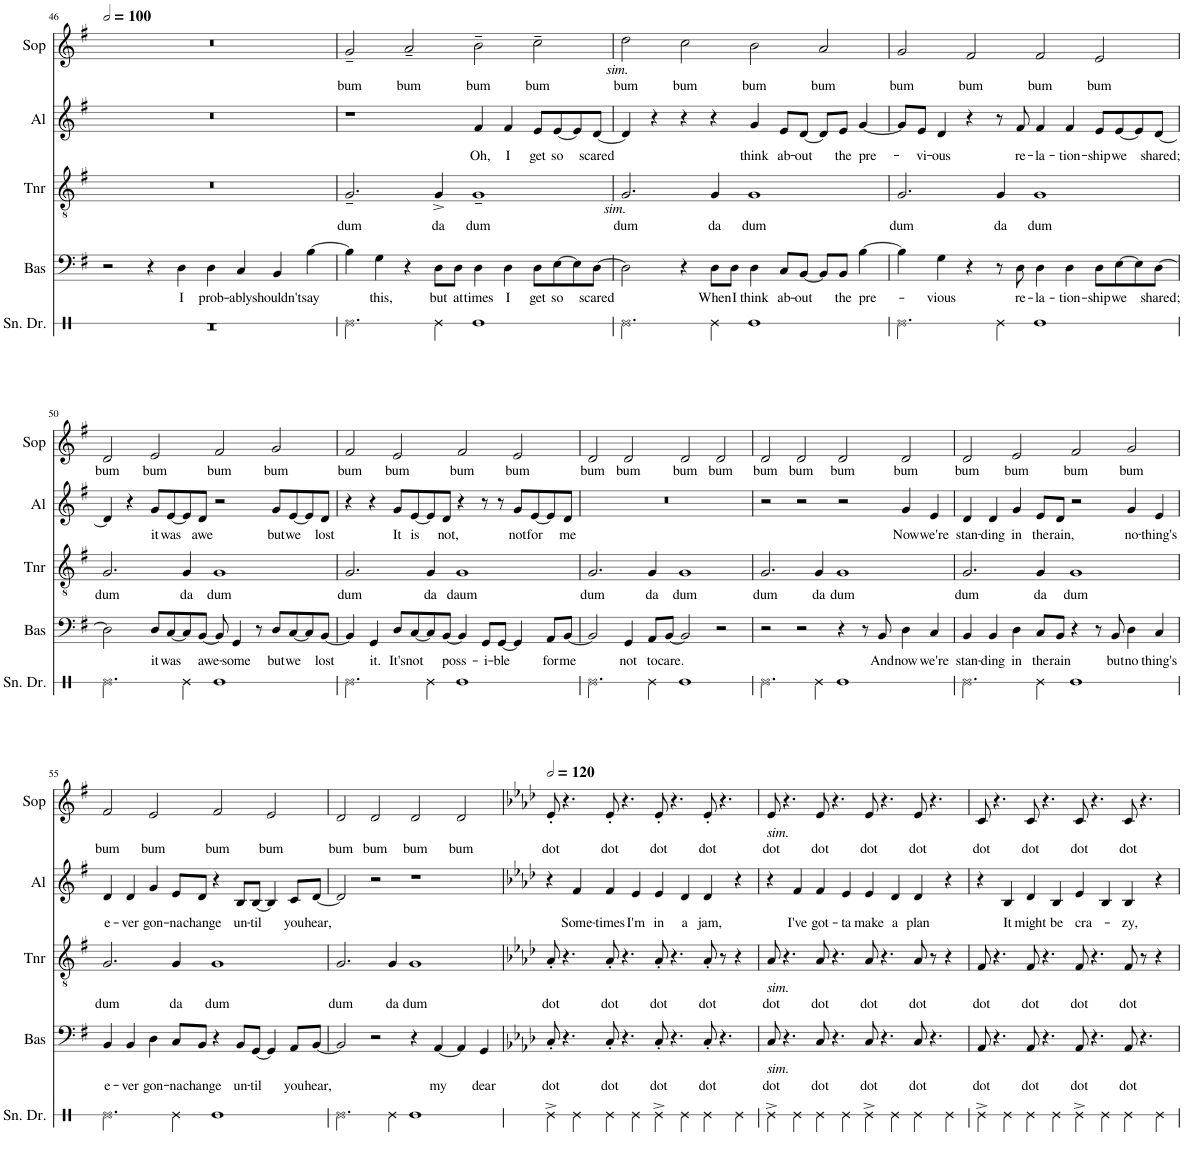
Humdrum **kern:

**kern	**kern	**text	**kern	**text	**kern	**text	**kern	**text
*part5	*part4	*part4	*part3	*part3	*part2	*part2	*part1	*part1
*staff5	*staff4	*staff4	*staff3	*staff3	*staff2	*staff2	*staff1	*staff1
*I"Snare Drum	*I"Bass	*	*I"Tenor	*	*I"Alto	*	*I"Soprano	*
*I'Sn. Dr.	*I'Bas	*	*I'Tnr	*	*I'Al	*	*I'Sop	*
!!LO:PB:g=z
*clefX	*clefF4	*	*clefGv2	*	*clefG2	*	*clefG2	*
*k[]	*k[f#]	*	*k[f#]	*	*k[f#]	*	*k[f#]	*
*M4/2	*M4/2	*	*M4/2	*	*M4/2	*	*M4/2	*
*MM200	*MM200	*	*MM200	*	*MM200	*	*MM200	*
=46	=46	=46	=46	=46	=46	=46	=46	=46
0r	2r	.	0r	.	0r	.	0r	.
.	4r	.	.	.	.	.	.	.
!	!	!LO:LY:b	!	!	!	!	!	!
.	4D\	I	.	.	.	.	.	.
!	!	!LO:LY:b	!	!	!	!	!	!
.	4D\	prob-	.	.	.	.	.	.
!	!	!LO:LY:b	!	!	!	!	!	!
.	4C/	-ably	.	.	.	.	.	.
!	!	!LO:LY:b	!	!	!	!	!	!
.	4BB/	shouldn't	.	.	.	.	.	.
!	!	!LO:LY:b	!	!	!	!	!	!
.	[4B\	say	.	.	.	.	.	.
=47	=47	=47	=47	=47	=47	=47	=47	=47
!	!	!	!	!LO:LY:b	!	!	!	!LO:LY:b
2.Re\	4B\]	.	2.G~/	dum	1r	.	2g~/	bum
!	!	!LO:LY:b	!	!	!	!	!	!
.	4G\	this,	.	.	.	.	.	.
!	!	!	!	!	!	!	!	!LO:LY:b
.	4r	.	.	.	.	.	2a~/	bum
!	!	!LO:LY:b	!	!LO:LY:b	!	!	!	!
4Re\	8D\L	but	4G^/	da	.	.	.	.
!	!	!LO:LY:b	!	!	!	!	!	!
.	8D\J	at	.	.	.	.	.	.
!	!	!LO:LY:b	!	!LO:LY:b	!	!LO:LY:b	!	!LO:LY:b
1Re	4D\	times	1G~	dum	4f#/	Oh,	2b~\	bum
!	!	!LO:LY:b	!	!	!	!LO:LY:b	!	!
.	4D\	I	.	.	4f#/	I	.	.
!	!	!LO:LY:b	!	!	!	!LO:LY:b	!	!LO:LY:b
.	8D\L	get	.	.	8e/L	get	2cc~\	bum
!	!	!LO:LY:b	!	!	!	!LO:LY:b	!	!
.	[8E\	so	.	.	[8e/	so	.	.
.	8E\]	.	.	.	8e/]	.	.	.
!	!	!LO:LY:b	!	!	!	!LO:LY:b	!	!
.	[8D\J	scared	.	.	[8d/J	scared	.	.
=48	=48	=48	=48	=48	=48	=48	=48	=48
!	!	!	!	!	!	!	!LO:TX:b:i:t=sim.	!
!	!	!	!LO:TX:b:i:t=sim.	!	!	!	!	!
!	!	!	!	!LO:LY:b	!	!	!	!LO:LY:b
2.Re\	2D\]	.	2.G/	dum	4d/]	.	2dd\	bum
.	.	.	.	.	4r	.	.	.
!	!	!	!	!	!	!	!	!LO:LY:b
.	4r	.	.	.	4r	.	2cc\	bum
!	!	!LO:LY:b	!	!LO:LY:b	!	!	!	!
4Re\	8D\L	When	4G/	da	4r	.	.	.
!	!	!LO:LY:b	!	!	!	!	!	!
.	8D\J	I	.	.	.	.	.	.
!	!	!LO:LY:b	!	!LO:LY:b	!	!LO:LY:b	!	!LO:LY:b
1Re	4D\	think	1G	dum	4g/	think	2b\	bum
!	!	!LO:LY:b	!	!	!	!LO:LY:b	!	!
.	8C/L	ab-	.	.	8e/L	ab-	.	.
!	!	!LO:LY:b	!	!	!	!LO:LY:b	!	!
.	[8BB/J	-out	.	.	[8d/J	-out	.	.
!	!	!	!	!	!	!	!	!LO:LY:b
.	8BB/L]	.	.	.	8d/L]	.	2a/	bum
!	!	!LO:LY:b	!	!	!	!LO:LY:b	!	!
.	8BB/J	the	.	.	8e/J	the	.	.
!	!	!LO:LY:b	!	!	!	!LO:LY:b	!	!
.	[4B\	pre-	.	.	[4g/	pre-	.	.
=49	=49	=49	=49	=49	=49	=49	=49	=49
!	!	!	!	!LO:LY:b	!	!	!	!LO:LY:b
2.Re\	4B\]	.	2.G/	dum	8g/L]	.	2g/	bum
!	!	!	!	!	!	!LO:LY:b	!	!
.	.	.	.	.	8e/J	-vi-	.	.
!	!	!LO:LY:b	!	!	!	!LO:LY:b	!	!
.	4G\	-vious	.	.	4d/	-ous	.	.
!	!	!	!	!	!	!	!	!LO:LY:b
.	4r	.	.	.	4r	.	2f#/	bum
!	!	!	!	!LO:LY:b	!	!	!	!
4Re\	8r	.	4G/	da	8r	.	.	.
!	!	!LO:LY:b	!	!	!	!LO:LY:b	!	!
.	8D\	re-	.	.	8f#/	re-	.	.
!	!	!LO:LY:b	!	!LO:LY:b	!	!LO:LY:b	!	!LO:LY:b
1Re	4D\	-la-	1G	dum	4f#/	-la-	2f#/	bum
!	!	!LO:LY:b	!	!	!	!LO:LY:b	!	!
.	4D\	-tion-	.	.	4f#/	-tion-	.	.
!	!	!LO:LY:b	!	!	!	!LO:LY:b	!	!LO:LY:b
.	8D\L	-ship	.	.	8e/L	-ship	2e/	bum
!	!	!LO:LY:b	!	!	!	!LO:LY:b	!	!
.	[8E\	we	.	.	[8e/	we	.	.
.	8E\]	.	.	.	8e/]	.	.	.
!	!	!LO:LY:b	!	!	!	!LO:LY:b	!	!
.	[8D\J	shared;	.	.	[8d/J	shared;	.	.
!!LO:LB:g=z
=50	=50	=50	=50	=50	=50	=50	=50	=50
!	!	!	!	!LO:LY:b	!	!	!	!LO:LY:b
2.Re\	2D\]	.	2.G/	dum	4d/]	.	2d/	bum
.	.	.	.	.	4r	.	.	.
!	!	!LO:LY:b	!	!	!	!LO:LY:b	!	!LO:LY:b
.	8D/L	it	.	.	8g/L	it	2e/	bum
!	!	!LO:LY:b	!	!	!	!LO:LY:b	!	!
.	[8C/	was	.	.	[8e/	was	.	.
!	!	!	!	!LO:LY:b	!	!	!	!
4Re\	8C/]	.	4G/	da	8e/]	.	.	.
!	!	!LO:LY:b	!	!	!	!LO:LY:b	!	!
.	[8BB/J	awe-	.	.	8d/J	awe	.	.
!	!	!	!	!LO:LY:b	!	!	!	!LO:LY:b
1Re	8BB/]	.	1G	dum	2r	.	2f#/	bum
!	!	!LO:LY:b	!	!	!	!	!	!
.	4GG/	-some	.	.	.	.	.	.
.	8r	.	.	.	.	.	.	.
!	!	!LO:LY:b	!	!	!	!LO:LY:b	!	!LO:LY:b
.	8D/L	but	.	.	8g/L	but	2g/	bum
!	!	!LO:LY:b	!	!	!	!LO:LY:b	!	!
.	[8C/	we	.	.	[8e/	we	.	.
.	8C/]	.	.	.	8e/]	.	.	.
!	!	!LO:LY:b	!	!	!	!LO:LY:b	!	!
.	[8BB/J	lost	.	.	8d/J	lost	.	.
=51	=51	=51	=51	=51	=51	=51	=51	=51
!	!	!	!	!LO:LY:b	!	!	!	!LO:LY:b
2.Re\	4BB/]	.	2.G/	dum	4r	.	2f#/	bum
!	!	!LO:LY:b	!	!	!	!	!	!
.	4GG/	it.	.	.	4r	.	.	.
!	!	!LO:LY:b	!	!	!	!LO:LY:b	!	!LO:LY:b
.	8D/L	It's	.	.	8g/L	It	2e/	bum
!	!	!LO:LY:b	!	!	!	!LO:LY:b	!	!
.	[8C/	not	.	.	[8e/	is	.	.
!	!	!	!	!LO:LY:b	!	!	!	!
4Re\	8C/]	.	4G/	da	8e/]	.	.	.
!	!	!LO:LY:b	!	!	!	!LO:LY:b	!	!
.	[8BB/J	poss-	.	.	8d/J	not,	.	.
!	!	!	!	!LO:LY:b	!	!	!	!LO:LY:b
1Re	4BB/]	.	1G	daum	4r	.	2f#/	bum
!	!	!LO:LY:b	!	!	!	!	!	!
.	8GG/L	-i-	.	.	8r	.	.	.
!	!	!LO:LY:b	!	!	!	!	!	!
.	[8GG/J	-ble	.	.	8r	.	.	.
!	!	!	!	!	!	!LO:LY:b	!	!LO:LY:b
.	4GG/]	.	.	.	8g/L	not	2e/	bum
!	!	!	!	!	!	!LO:LY:b	!	!
.	.	.	.	.	[8e/	for	.	.
!	!	!LO:LY:b	!	!	!	!	!	!
.	8AA/L	for	.	.	8e/]	.	.	.
!	!	!LO:LY:b	!	!	!	!LO:LY:b	!	!
.	[8BB/J	me	.	.	8d/J	me	.	.
=52	=52	=52	=52	=52	=52	=52	=52	=52
!	!	!	!	!LO:LY:b	!	!	!	!LO:LY:b
2.Re\	2BB/]	.	2.G/	dum	0r	.	2d/	bum
!	!	!LO:LY:b	!	!	!	!	!	!LO:LY:b
.	4GG/	not	.	.	.	.	2d/	bum
!	!	!LO:LY:b	!	!LO:LY:b	!	!	!	!
4Re\	8AA/L	to	4G/	da	.	.	.	.
!	!	!LO:LY:b	!	!	!	!	!	!
.	[8BB/J	care.	.	.	.	.	.	.
!	!	!	!	!LO:LY:b	!	!	!	!LO:LY:b
1Re	2BB/]	.	1G	dum	.	.	2d/	bum
!	!	!	!	!	!	!	!	!LO:LY:b
.	2r	.	.	.	.	.	2d/	bum
=53	=53	=53	=53	=53	=53	=53	=53	=53
!	!	!	!	!LO:LY:b	!	!	!	!LO:LY:b
2.Re\	2r	.	2.G/	dum	2r	.	2d/	bum
!	!	!	!	!	!	!	!	!LO:LY:b
.	2r	.	.	.	2r	.	2d/	bum
!	!	!	!	!LO:LY:b	!	!	!	!
4Re\	.	.	4G/	da	.	.	.	.
!	!	!	!	!LO:LY:b	!	!	!	!LO:LY:b
1Re	4r	.	1G	dum	2r	.	2d/	bum
.	8r	.	.	.	.	.	.	.
!	!	!LO:LY:b	!	!	!	!	!	!
.	8BB/	And	.	.	.	.	.	.
!	!	!LO:LY:b	!	!	!	!LO:LY:b	!	!LO:LY:b
.	4D\	now	.	.	4g/	Now	2d/	bum
!	!	!LO:LY:b	!	!	!	!LO:LY:b	!	!
.	4C/	we're	.	.	4e/	we're	.	.
=54	=54	=54	=54	=54	=54	=54	=54	=54
!	!	!LO:LY:b	!	!LO:LY:b	!	!LO:LY:b	!	!LO:LY:b
2.Re\	4BB/	stan-	2.G/	dum	4d/	stan-	2d/	bum
!	!	!LO:LY:b	!	!	!	!LO:LY:b	!	!
.	4BB/	-ding	.	.	4d/	-ding	.	.
!	!	!LO:LY:b	!	!	!	!LO:LY:b	!	!LO:LY:b
.	4D\	in	.	.	4g/	in	2e/	bum
!	!	!LO:LY:b	!	!LO:LY:b	!	!LO:LY:b	!	!
4Re\	8C/L	the	4G/	da	8e/L	the	.	.
!	!	!LO:LY:b	!	!	!	!LO:LY:b	!	!
.	8BB/J	rain	.	.	8d/J	rain,	.	.
!	!	!	!	!LO:LY:b	!	!	!	!LO:LY:b
1Re	4r	.	1G	dum	2r	.	2f#/	bum
.	8r	.	.	.	.	.	.	.
!	!	!LO:LY:b	!	!	!	!	!	!
.	8BB/	but	.	.	.	.	.	.
!	!	!LO:LY:b	!	!	!	!LO:LY:b	!	!LO:LY:b
.	4D\	no	.	.	4g/	no-	2g/	bum
!	!	!LO:LY:b	!	!	!	!LO:LY:b	!	!
.	4C/	thing's	.	.	4e/	-thing's	.	.
!!LO:LB:g=z
=55	=55	=55	=55	=55	=55	=55	=55	=55
!	!	!LO:LY:b	!	!LO:LY:b	!	!LO:LY:b	!	!LO:LY:b
2.Re\	4BB/	e-	2.G/	dum	4d/	e-	2f#/	bum
!	!	!LO:LY:b	!	!	!	!LO:LY:b	!	!
.	4BB/	-ver	.	.	4d/	-ver	.	.
!	!	!LO:LY:b	!	!	!	!LO:LY:b	!	!LO:LY:b
.	4D\	gon-	.	.	4g/	gon-	2e/	bum
!	!	!LO:LY:b	!	!LO:LY:b	!	!LO:LY:b	!	!
4Re\	8C/L	-na	4G/	da	8e/L	-na	.	.
!	!	!LO:LY:b	!	!	!	!LO:LY:b	!	!
.	8BB/J	change	.	.	8d/J	change	.	.
!	!	!	!	!LO:LY:b	!	!	!	!LO:LY:b
1Re	4r	.	1G	dum	4r	.	2f#/	bum
!	!	!LO:LY:b	!	!	!	!LO:LY:b	!	!
.	8BB/L	un-	.	.	8B/L	un-	.	.
!	!	!LO:LY:b	!	!	!	!LO:LY:b	!	!
.	[8GG/J	-til	.	.	[8B/J	-til	.	.
!	!	!	!	!	!	!	!	!LO:LY:b
.	4GG/]	.	.	.	4B/]	.	2e/	bum
!	!	!LO:LY:b	!	!	!	!LO:LY:b	!	!
.	8AA/L	you	.	.	8c/L	you	.	.
!	!	!LO:LY:b	!	!	!	!LO:LY:b	!	!
.	[8BB/J	hear,	.	.	[8d/J	hear,	.	.
=56	=56	=56	=56	=56	=56	=56	=56	=56
!	!	!	!	!LO:LY:b	!	!	!	!LO:LY:b
2.Re\	2BB/]	.	2.G/	dum	2d/]	.	2d/	bum
!	!	!	!	!	!	!	!	!LO:LY:b
.	2r	.	.	.	2r	.	2d/	bum
!	!	!	!	!LO:LY:b	!	!	!	!
4Re\	.	.	4G/	da	.	.	.	.
!	!	!	!	!LO:LY:b	!	!	!	!LO:LY:b
1Re	4r	.	1G	dum	1r	.	2d/	bum
!	!	!LO:LY:b	!	!	!	!	!	!
.	[4AA/	my	.	.	.	.	.	.
!	!	!	!	!	!	!	!	!LO:LY:b
.	4AA/]	.	.	.	.	.	2d/	bum
!	!	!LO:LY:b	!	!	!	!	!	!
.	4GG/	dear	.	.	.	.	.	.
=57	=57	=57	=57	=57	=57	=57	=57	=57
*	*k[b-e-a-d-]	*	*k[b-e-a-d-]	*	*k[b-e-a-d-]	*	*k[b-e-a-d-]	*
*	*	*	*	*	*	*	*MM240	*
!	!	!LO:LY:b	!	!LO:LY:b	!	!	!	!LO:LY:b
4Re^\	8C'/	dot	8A-'/	dot	4r	.	8e-'/	dot
.	4.r	.	4.r	.	.	.	4.r	.
!	!	!	!	!	!	!LO:LY:b	!	!
4Re\	.	.	.	.	4f/	Some-	.	.
!	!	!LO:LY:b	!	!LO:LY:b	!	!LO:LY:b	!	!LO:LY:b
4Re\	8C'/	dot	8A-'/	dot	4f/	-times	8e-'/	dot
.	4.r	.	4.r	.	.	.	4.r	.
!	!	!	!	!	!	!LO:LY:b	!	!
4Re\	.	.	.	.	4e-/	I'm	.	.
!	!	!LO:LY:b	!	!LO:LY:b	!	!LO:LY:b	!	!LO:LY:b
4Re^\	8C'/	dot	8A-'/	dot	4e-/	in	8e-'/	dot
.	4.r	.	4.r	.	.	.	4.r	.
!	!	!	!	!	!	!LO:LY:b	!	!
4Re\	.	.	.	.	4d-/	a	.	.
!	!	!LO:LY:b	!	!LO:LY:b	!	!LO:LY:b	!	!LO:LY:b
4Re\	8C'/	dot	8A-'/	dot	4d-/	jam,	8e-'/	dot
.	4.r	.	8r	.	.	.	4.r	.
4Re\	.	.	4r	.	4r	.	.	.
=58	=58	=58	=58	=58	=58	=58	=58	=58
!	!	!	!	!	!	!	!LO:TX:b:i:t=sim.	!
!	!	!	!LO:TX:b:i:t=sim.	!	!	!	!	!
!	!LO:TX:b:i:t=sim.	!	!	!	!	!	!	!
!	!	!LO:LY:b	!	!LO:LY:b	!	!	!	!LO:LY:b
4Re^\	8C/	dot	8A-/	dot	4r	.	8e-/	dot
.	4.r	.	4.r	.	.	.	4.r	.
!	!	!	!	!	!	!LO:LY:b	!	!
4Re\	.	.	.	.	4f/	I've	.	.
!	!	!LO:LY:b	!	!LO:LY:b	!	!LO:LY:b	!	!LO:LY:b
4Re\	8C/	dot	8A-/	dot	4f/	got-	8e-/	dot
.	4.r	.	4.r	.	.	.	4.r	.
!	!	!	!	!	!	!LO:LY:b	!	!
4Re\	.	.	.	.	4e-/	-ta	.	.
!	!	!LO:LY:b	!	!LO:LY:b	!	!LO:LY:b	!	!LO:LY:b
4Re^\	8C/	dot	8A-/	dot	4e-/	make	8e-/	dot
.	4.r	.	4.r	.	.	.	4.r	.
!	!	!	!	!	!	!LO:LY:b	!	!
4Re\	.	.	.	.	4d-/	a	.	.
!	!	!LO:LY:b	!	!LO:LY:b	!	!LO:LY:b	!	!LO:LY:b
4Re\	8C/	dot	8A-/	dot	4d-/	plan	8e-/	dot
.	4.r	.	8r	.	.	.	4.r	.
4Re\	.	.	4r	.	4r	.	.	.
=59	=59	=59	=59	=59	=59	=59	=59	=59
!	!	!LO:LY:b	!	!LO:LY:b	!	!	!	!LO:LY:b
4Re^\	8AA-/	dot	8F/	dot	4r	.	8c/	dot
.	4.r	.	4.r	.	.	.	4.r	.
!	!	!	!	!	!	!LO:LY:b	!	!
4Re\	.	.	.	.	4B-/	It	.	.
!	!	!LO:LY:b	!	!LO:LY:b	!	!LO:LY:b	!	!LO:LY:b
4Re\	8AA-/	dot	8F/	dot	4d-/	might	8c/	dot
.	4.r	.	4.r	.	.	.	4.r	.
!	!	!	!	!	!	!LO:LY:b	!	!
4Re\	.	.	.	.	4B-/	be	.	.
!	!	!LO:LY:b	!	!LO:LY:b	!	!LO:LY:b	!	!LO:LY:b
4Re^\	8AA-/	dot	8F/	dot	4e-/	cra-	8c/	dot
.	4.r	.	4.r	.	.	.	4.r	.
4Re\	.	.	.	.	4B-/	.	.	.
!	!	!LO:LY:b	!	!LO:LY:b	!	!LO:LY:b	!	!LO:LY:b
4Re\	8AA-/	dot	8F/	dot	4B-/	-zy,	8c/	dot
.	4.r	.	8r	.	.	.	4.r	.
4Re\	.	.	4r	.	4r	.	.	.
=	=	=	=	=	=	=	=	=
*-	*-	*-	*-	*-	*-	*-	*-	*-
